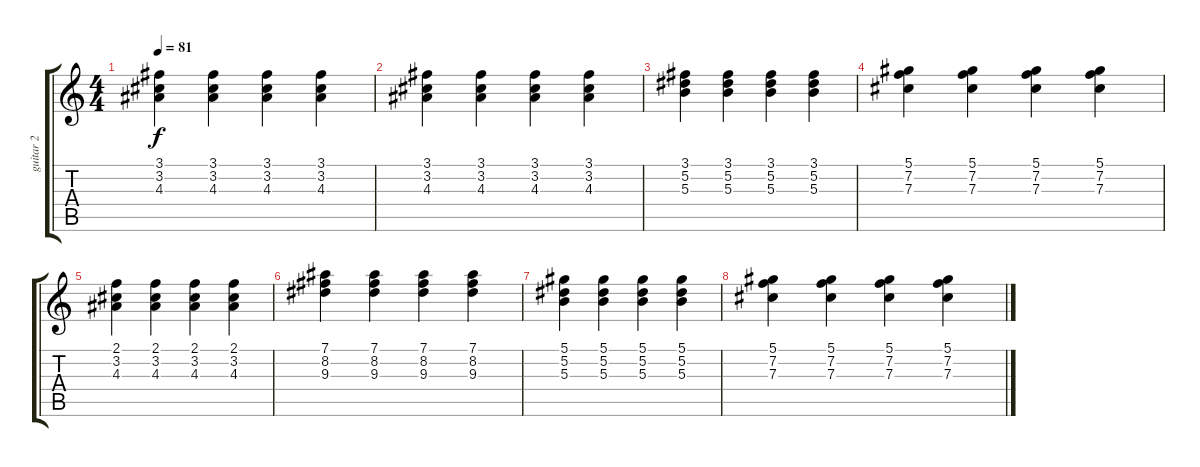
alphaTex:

\track ("guitar 2" "guitar 2") {instrument electricguitarjazz}
\staff {score tabs}
\tuning (Eb4 Bb3 Gb3 Db3 Ab2 Eb2) {hide}
\ts (4 4)
\tempo 81
\clef g2
\ks c
(3.1 3.2 4.3).4{dy f} (3.1 3.2 4.3).4 (3.1 3.2 4.3).4 (3.1 3.2 4.3).4 |
(3.1 3.2 4.3).4 (3.1 3.2 4.3).4 (3.1 3.2 4.3).4 (3.1 3.2 4.3).4 |
(3.1 5.2 5.3).4 (3.1 5.2 5.3).4 (3.1 5.2 5.3).4 (3.1 5.2 5.3).4 |
(5.1 7.2 7.3).4 (5.1 7.2 7.3).4 (5.1 7.2 7.3).4 (5.1 7.2 7.3).4 |
(2.1 3.2 4.3).4 (2.1 3.2 4.3).4 (2.1 3.2 4.3).4 (2.1 3.2 4.3).4 |
(7.1 8.2 9.3).4 (7.1 8.2 9.3).4 (7.1 8.2 9.3).4 (7.1 8.2 9.3).4 |
(5.1 5.2 5.3).4 (5.1 5.2 5.3).4 (5.1 5.2 5.3).4 (5.1 5.2 5.3).4 |
(5.1 7.2 7.3).4 (5.1 7.2 7.3).4 (5.1 7.2 7.3).4 (5.1 7.2 7.3).4
